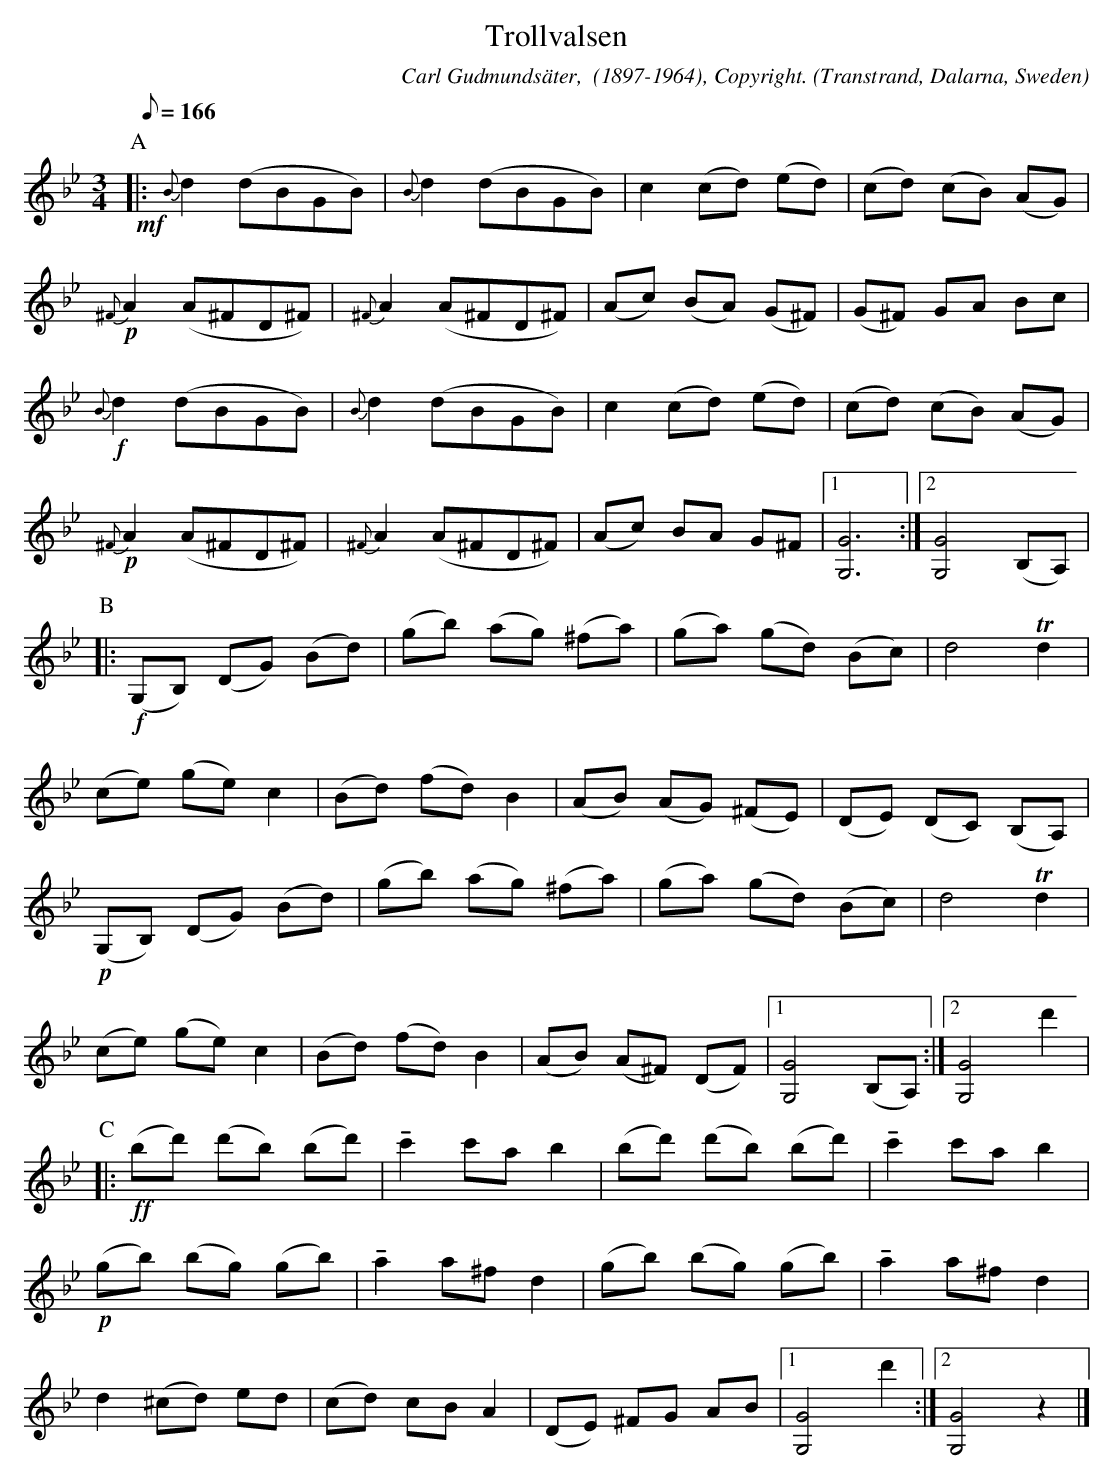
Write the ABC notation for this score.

X:1
T: Trollvalsen
O: Transtrand, Dalarna, Sweden
M: 3/4
C: Carl Gudmundsäter,  (1897-1964), Copyright.
Q:166 Allegro
K: Gm
P:A
+mf+ |: {B}d2 (dBGB) | {B}d2 (dBGB) | c2 (cd) (ed) | (cd) (cB) (AG) |
+p+ {^F}A2 (A^FD^F) | {^F}A2 (A^FD^F) | (Ac) (BA) (G^F) | (G^F) GA Bc |
+f+ {B}d2 (dBGB) | {B}d2 (dBGB) |  c2 (cd) (ed) | (cd) (cB) (AG) |
+p+ {^F}A2 (A^FD^F) | {^F}A2 (A^FD^F) | (Ac) BA G^F |1 [G6G,6] :|2 [G4G,4] (B,A,)|
P:B
|: +f+ (G,B,) (DG) (Bd) | (gb) (ag) (^fa) | (ga) (gd) (Bc) | d4 Td2 |
(ce) (ge) c2 | (Bd) (fd) B2 | (AB) (AG) (^FE) | (DE) (DC) (B,A,) |
+p+ (G,B,) (DG) (Bd) | (gb) (ag) (^fa) | (ga) (gd) (Bc) | d4 Td2 |
(ce) (ge) c2 | (Bd) (fd) B2 | (AB) (A^F) (DF) |1 [G4G,4] (B,A,) :|2 [G4G,4] d'2|
P:C
|: +ff+ (bd') (d'b) (bd') | !tenuto!c'2 c'a b2 | (bd') (d'b) (bd') | !tenuto! c'2 c'a b2 |
+p+ (gb) (bg) (gb) | !tenuto! a2 a^f d2 | (gb) (bg) (gb) | !tenuto! a2 a^f d2 |
d2 (^cd) ed | (cd) cB A2 | (DE) ^FG AB |1 [G4G,4] d'2 :|2 [G4G,4] z2 |]
